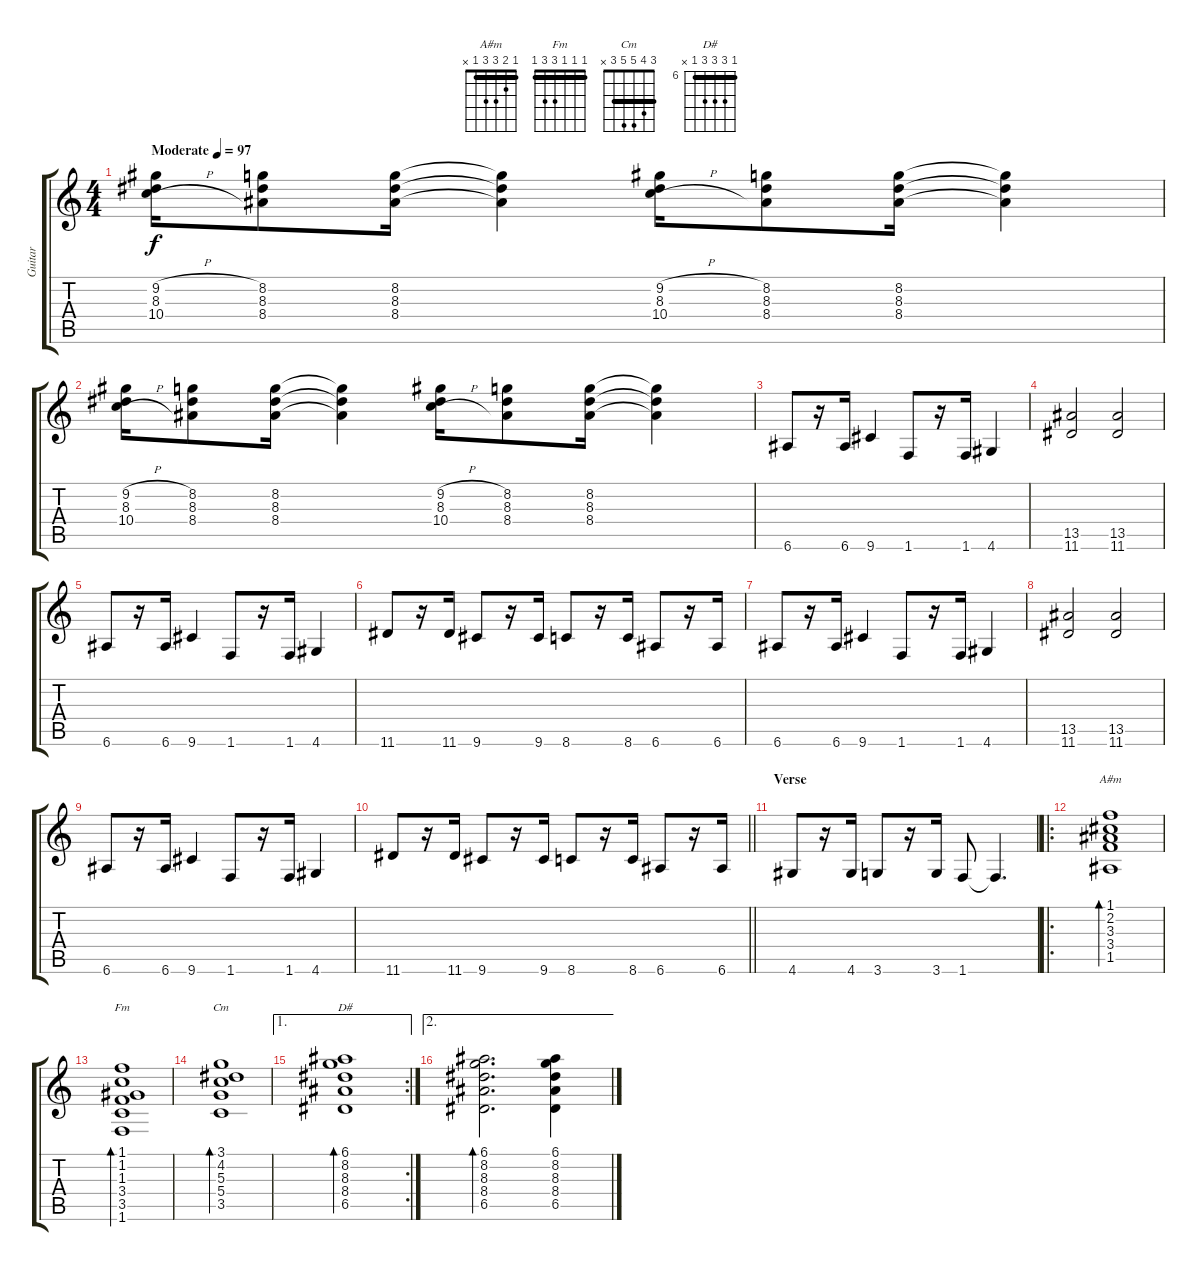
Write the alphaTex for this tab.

\track ("Guitar" "Guitar") {instrument overdrivenguitar}
\staff {score tabs}
\tuning (E4 B3 G3 D3 A2 E2) {hide}
\chord ("A#m" 1 2 3 3 1 x) {barre 1}
\chord ("Fm" 1 1 1 3 3 1) {barre 1}
\chord ("Cm" 3 4 5 5 3 x) {barre 3}
\chord ("D#" 6 8 8 8 6 x) {firstfret 6 barre 6}
\ts (4 4)
\tempo (97 "Moderate")
\clef g2
\ks c
(9.2{h} 8.3 10.4{h}).16{dy f instrument overdrivenguitar} (8.2 8.3 8.4).8 (8.2 8.3 8.4).16 (8.2{t} 8.3{t} 8.4{t}).4 (9.2{h} 8.3 10.4{h}).16 (8.2 8.3 8.4).8 (8.2 8.3 8.4).16 (8.2{t} 8.3{t} 8.4{t}).4 |
(9.2{h} 8.3 10.4{h}).16 (8.2 8.3 8.4).8 (8.2 8.3 8.4).16 (8.2{t} 8.3{t} 8.4{t}).4 (9.2{h} 8.3 10.4{h}).16 (8.2 8.3 8.4).8 (8.2 8.3 8.4).16 (8.2{t} 8.3{t} 8.4{t}).4 |
6.6.8 r.16 6.6.16 9.6.4 1.6.8 r.16 1.6.16 4.6.4 |
(13.5 11.6).2 (13.5 11.6).2 |
6.6.8 r.16 6.6.16 9.6.4 1.6.8 r.16 1.6.16 4.6.4 |
11.6.8 r.16 11.6.16 9.6.8 r.16 9.6.16 8.6.8 r.16 8.6.16 6.6.8 r.16 6.6.16 |
6.6.8 r.16 6.6.16 9.6.4 1.6.8 r.16 1.6.16 4.6.4 |
(13.5 11.6).2 (13.5 11.6).2 |
6.6.8 r.16 6.6.16 9.6.4 1.6.8 r.16 1.6.16 4.6.4 |
\barLineRight lightlight
11.6.8 r.16 11.6.16 9.6.8 r.16 9.6.16 8.6.8 r.16 8.6.16 6.6.8 r.16 6.6.16 |
\section ("" "Verse")
4.6.8 r.16 4.6.16 3.6.8 r.16 3.6.16 1.6.8 1.6{t}.4{d} |
\ro
(1.1 2.2 3.3 3.4 1.5).1{bd 480 ch "A#m"} |
(1.1 1.2 1.3 3.4 3.5 1.6).1{bd 480 ch "Fm"} |
(3.1 4.2 5.3 5.4 3.5).1{bd 480 ch "Cm"} |
\ae 1
\rc 2
(6.1 8.2 8.3 8.4 6.5).1{bd 480 ch "D#"} |
\ae 2
(6.1 8.2 8.3 8.4 6.5).2{d bd 480} (6.1 8.2 8.3 8.4 6.5).4
